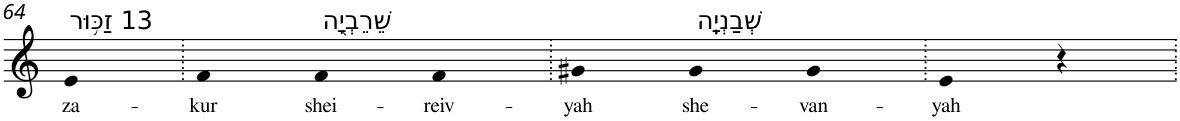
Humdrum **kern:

**kern	**text
*part1	*part1
*staff1	*staff1
*I"Piano	*
*I'Pno	*
!!LO:PB:g=z
*clefG2	*
*k[]	*
=64	=64
!LO:TX:a:t=13 זַכּ֥וּר	!
!	!LO:LY:b
4e	za-
=65.	=65.
!	!LO:LY:b
4f	-kur
!LO:TX:a:t=שֵׁרֵבְיָ֖ה	!
!	!LO:LY:b
4f	shei-
!	!LO:LY:b
4f	-reiv-
=66.	=66.
!	!LO:LY:b
4g#X	-yah
!LO:TX:a:t=שְׁבַנְיָֽה	!
!	!LO:LY:b
4g#	she-
!	!LO:LY:b
4g#	-van-
=67.	=67.
!	!LO:LY:b
4e	-yah
4r	.
=.	=.
*-	*-
